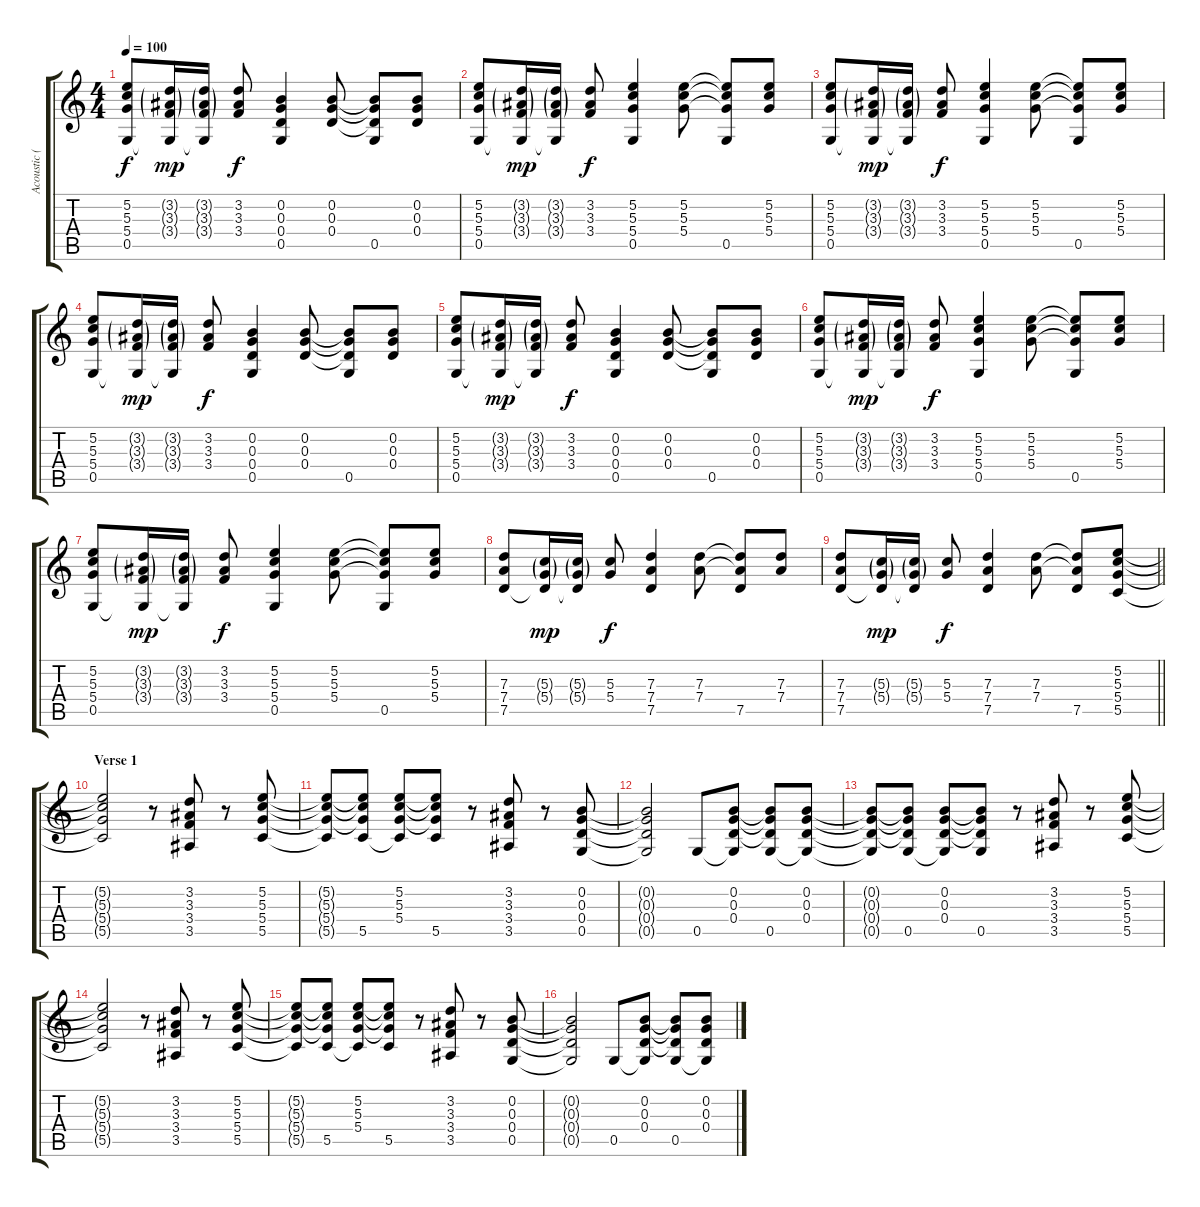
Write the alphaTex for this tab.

\track ("Acoustic (drop G)" "Acoustic (") {instrument acousticguitarsteel}
\staff {score tabs}
\tuning (E4 B3 G3 D3 G2 E2) {hide}
\ts (4 4)
\tempo 100
\clef g2
\ks c
(5.2 5.3 5.4 0.5).8{dy f} (3.2{g} 3.3{g} 3.4{g} 0.5{t}).16{dy mp} (3.2{g} 3.3{g} 3.4{g} 0.5{t}).16 (3.2 3.3 3.4).8{dy f} (0.2 0.3 0.4 0.5).4 (0.2 0.3 0.4).8 (0.2{t} 0.3{t} 0.4{t} 0.5).8 (0.2 0.3 0.4).8 |
(5.2 5.3 5.4 0.5).8 (3.2{g} 3.3{g} 3.4{g} 0.5{t}).16{dy mp} (3.2{g} 3.3{g} 3.4{g} 0.5{t}).16 (3.2 3.3 3.4).8{dy f} (5.2 5.3 5.4 0.5).4 (5.2 5.3 5.4).8 (5.2{t} 5.3{t} 5.4{t} 0.5).8 (5.2 5.3 5.4).8 |
(5.2 5.3 5.4 0.5).8 (3.2{g} 3.3{g} 3.4{g} 0.5{t}).16{dy mp} (3.2{g} 3.3{g} 3.4{g} 0.5{t}).16 (3.2 3.3 3.4).8{dy f} (5.2 5.3 5.4 0.5).4 (5.2 5.3 5.4).8 (5.2{t} 5.3{t} 5.4{t} 0.5).8 (5.2 5.3 5.4).8 |
(5.2 5.3 5.4 0.5).8 (3.2{g} 3.3{g} 3.4{g} 0.5{t}).16{dy mp} (3.2{g} 3.3{g} 3.4{g} 0.5{t}).16 (3.2 3.3 3.4).8{dy f} (0.2 0.3 0.4 0.5).4 (0.2 0.3 0.4).8 (0.2{t} 0.3{t} 0.4{t} 0.5).8 (0.2 0.3 0.4).8 |
(5.2 5.3 5.4 0.5).8 (3.2{g} 3.3{g} 3.4{g} 0.5{t}).16{dy mp} (3.2{g} 3.3{g} 3.4{g} 0.5{t}).16 (3.2 3.3 3.4).8{dy f} (0.2 0.3 0.4 0.5).4 (0.2 0.3 0.4).8 (0.2{t} 0.3{t} 0.4{t} 0.5).8 (0.2 0.3 0.4).8 |
(5.2 5.3 5.4 0.5).8 (3.2{g} 3.3{g} 3.4{g} 0.5{t}).16{dy mp} (3.2{g} 3.3{g} 3.4{g} 0.5{t}).16 (3.2 3.3 3.4).8{dy f} (5.2 5.3 5.4 0.5).4 (5.2 5.3 5.4).8 (5.2{t} 5.3{t} 5.4{t} 0.5).8 (5.2 5.3 5.4).8 |
(5.2 5.3 5.4 0.5).8 (3.2{g} 3.3{g} 3.4{g} 0.5{t}).16{dy mp} (3.2{g} 3.3{g} 3.4{g} 0.5{t}).16 (3.2 3.3 3.4).8{dy f} (5.2 5.3 5.4 0.5).4 (5.2 5.3 5.4).8 (5.2{t} 5.3{t} 5.4{t} 0.5).8 (5.2 5.3 5.4).8 |
(7.3 7.4 7.5).8 (5.3{g} 5.4{g} 7.5{t}).16{dy mp} (5.3{g} 5.4{g} 7.5{t}).16 (5.3 5.4).8{dy f} (7.3 7.4 7.5).4 (7.3 7.4).8 (7.3{t} 7.4{t} 7.5).8 (7.3 7.4).8 |
\barLineRight lightlight
(7.3 7.4 7.5).8 (5.3{g} 5.4{g} 7.5{t}).16{dy mp} (5.3{g} 5.4{g} 7.5{t}).16 (5.3 5.4).8{dy f} (7.3 7.4 7.5).4 (7.3 7.4).8 (7.3{t} 7.4{t} 7.5).8 (5.2 5.3 5.4 5.5).8 |
\section ("" "Verse 1")
(5.2{t} 5.3{t} 5.4{t} 5.5{t}).2 r.8 (3.2 3.3 3.4 3.5).8 r.8 (5.2 5.3 5.4 5.5).8 |
(5.2{t} 5.3{t} 5.4{t} 5.5{t}).8 (5.2{t} 5.3{t} 5.4{t} 5.5).8 (5.2 5.3 5.4 5.5{t}).8 (5.2{t} 5.3{t} 5.4{t} 5.5).8 r.8 (3.2 3.3 3.4 3.5).8 r.8 (0.2 0.3 0.4 0.5).8 |
(0.2{t} 0.3{t} 0.4{t} 0.5{t}).2 0.5.8 (0.2 0.3 0.4 0.5{t}).8 (0.2{t} 0.3{t} 0.4{t} 0.5).8 (0.2 0.3 0.4 0.5{t}).8 |
(0.2{t} 0.3{t} 0.4{t} 0.5{t}).8 (0.2{t} 0.3{t} 0.4{t} 0.5).8 (0.2 0.3 0.4 0.5{t}).8 (0.2{t} 0.3{t} 0.4{t} 0.5).8 r.8 (3.2 3.3 3.4 3.5).8 r.8 (5.2 5.3 5.4 5.5).8 |
(5.2{t} 5.3{t} 5.4{t} 5.5{t}).2 r.8 (3.2 3.3 3.4 3.5).8 r.8 (5.2 5.3 5.4 5.5).8 |
(5.2{t} 5.3{t} 5.4{t} 5.5{t}).8 (5.2{t} 5.3{t} 5.4{t} 5.5).8 (5.2 5.3 5.4 5.5{t}).8 (5.2{t} 5.3{t} 5.4{t} 5.5).8 r.8 (3.2 3.3 3.4 3.5).8 r.8 (0.2 0.3 0.4 0.5).8 |
(0.2{t} 0.3{t} 0.4{t} 0.5{t}).2 0.5.8 (0.2 0.3 0.4 0.5{t}).8 (0.2{t} 0.3{t} 0.4{t} 0.5).8 (0.2 0.3 0.4 0.5{t}).8
